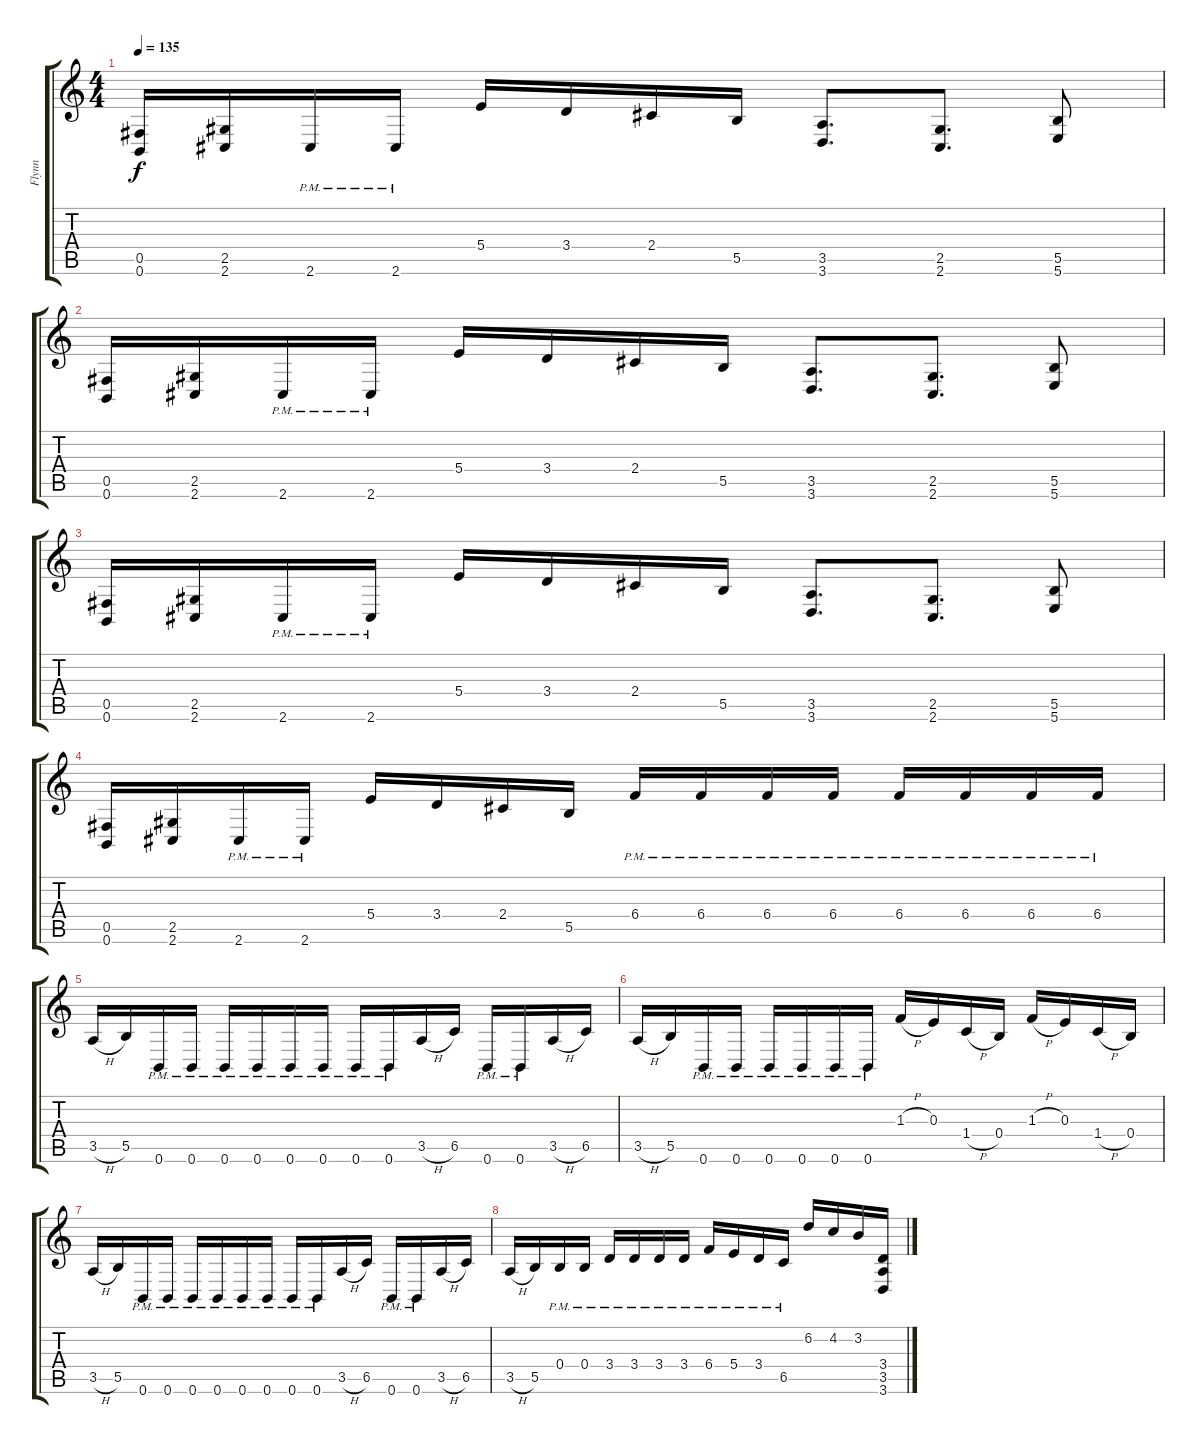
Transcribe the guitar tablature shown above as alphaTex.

\track ("Flynn" "Flynn") {instrument distortionguitar}
\staff {score tabs}
\tuning (Db4 Ab3 E3 B2 Gb2 B1) {hide}
\ts (4 4)
\tempo 135
\clef g2
\ks c
(0.5 0.6).16{dy f} (2.5 2.6).16 2.6{pm}.16 2.6{pm}.16 5.4.16 3.4.16 2.4.16 5.5.16 (3.5 3.6).8{d} (2.5 2.6).8{d} (5.5 5.6).8 |
(0.5 0.6).16 (2.5 2.6).16 2.6{pm}.16 2.6{pm}.16 5.4.16 3.4.16 2.4.16 5.5.16 (3.5 3.6).8{d} (2.5 2.6).8{d} (5.5 5.6).8 |
(0.5 0.6).16 (2.5 2.6).16 2.6{pm}.16 2.6{pm}.16 5.4.16 3.4.16 2.4.16 5.5.16 (3.5 3.6).8{d} (2.5 2.6).8{d} (5.5 5.6).8 |
(0.5 0.6).16 (2.5 2.6).16 2.6{pm}.16 2.6{pm}.16 5.4.16 3.4.16 2.4.16 5.5.16 6.4{pm}.16 6.4{pm}.16 6.4{pm}.16 6.4{pm}.16 6.4{pm}.16 6.4{pm}.16 6.4{pm}.16 6.4{pm}.16 |
3.5{h}.16 5.5.16 0.6{pm}.16 0.6{pm}.16 0.6{pm}.16 0.6{pm}.16 0.6{pm}.16 0.6{pm}.16 0.6{pm}.16 0.6{pm}.16 3.5{h}.16 6.5.16 0.6{pm}.16 0.6{pm}.16 3.5{h}.16 6.5.16 |
3.5{h}.16 5.5.16 0.6{pm}.16 0.6{pm}.16 0.6{pm}.16 0.6{pm}.16 0.6{pm}.16 0.6{pm}.16 1.3{h}.16 0.3.16 1.4{h}.16 0.4.16 1.3{h}.16 0.3.16 1.4{h}.16 0.4.16 |
3.5{h}.16 5.5.16 0.6{pm}.16 0.6{pm}.16 0.6{pm}.16 0.6{pm}.16 0.6{pm}.16 0.6{pm}.16 0.6{pm}.16 0.6{pm}.16 3.5{h}.16 6.5.16 0.6{pm}.16 0.6{pm}.16 3.5{h}.16 6.5.16 |
3.5{h}.16 5.5.16 0.4{pm}.16 0.4{pm}.16 3.4{pm}.16 3.4{pm}.16 3.4{pm}.16 3.4{pm}.16 6.4{pm}.16 5.4{pm}.16 3.4{pm}.16 6.5{pm}.16 6.2.16 4.2.16 3.2.16 (3.4 3.5 3.6).16
